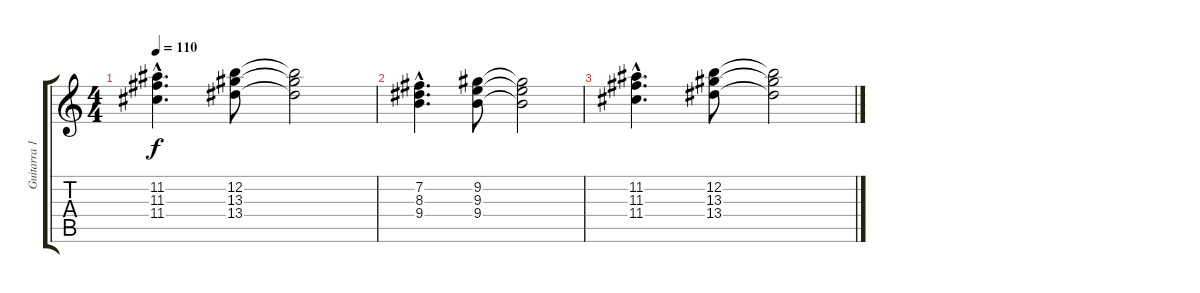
\track ("Guitarra 1" "Guitarra 1") {instrument electricguitarclean}
\staff {score tabs}
\tuning (E4 B3 G3 D3 A2 E2) {hide}
\ts (4 4)
\tempo 110
\clef g2
\ks c
(11.2{hac} 11.3{hac} 11.4{hac}).4{d dy f} (12.2 13.3 13.4).8 (12.2{t} 13.3{t} 13.4{t}).2 |
(7.2{hac} 8.3{hac} 9.4{hac}).4{d} (9.2 9.3 9.4).8 (9.2{t} 9.3{t} 9.4{t}).2 |
(11.2{hac} 11.3{hac} 11.4{hac}).4{d} (12.2 13.3 13.4).8 (12.2{t} 13.3{t} 13.4{t}).2
